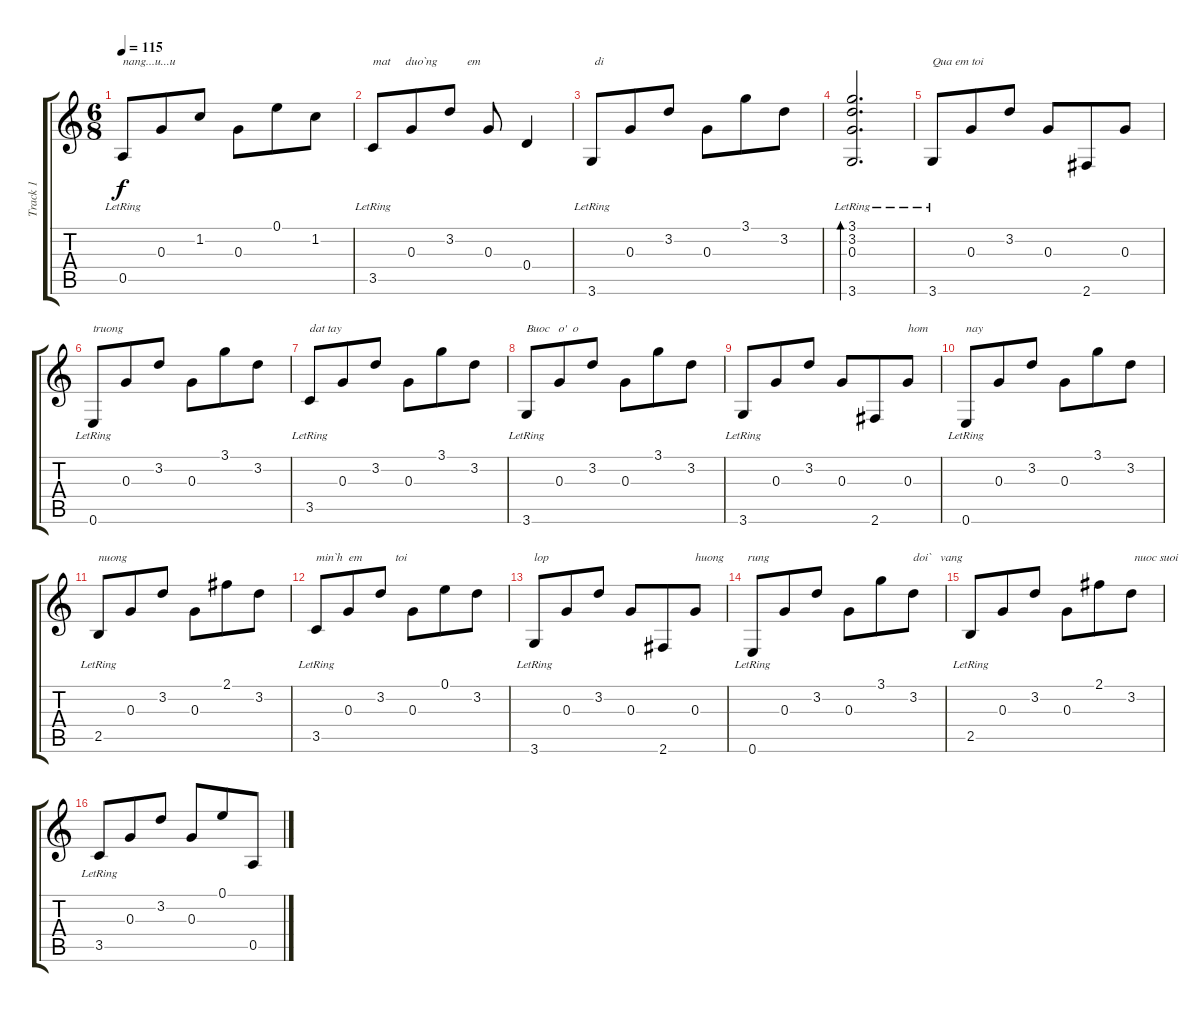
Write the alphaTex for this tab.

\track ("Track 1" "Track 1") {instrument acousticguitarsteel}
\staff {score tabs}
\tuning (E4 B3 G3 D3 A2 E2) {hide}
\ts (6 8)
\tempo 115
\clef g2
\ks c
0.5{lr}.8{txt "nang...u...u" dy f} 0.3.8 1.2.8 0.3.8 0.1.8 1.2.8 |
3.5{lr}.8{txt "mat     duo`ng          em"} 0.3.8 3.2.8 0.3.8 0.4.4 |
3.6{lr}.8{txt " di"} 0.3.8 3.2.8 0.3.8 3.1.8 3.2.8 |
(3.1 3.2 0.3 3.6{lr}).2{d bd 240} |
3.6{lr}.8{txt "Qua em toi  "} 0.3.8 3.2.8 0.3.8 2.6.8 0.3.8 |
0.6{lr}.8{txt "truong"} 0.3.8 3.2.8 0.3.8 3.1.8 3.2.8 |
3.5{lr}.8{txt "dat tay"} 0.3.8 3.2.8 0.3.8 3.1.8 3.2.8 |
3.6{lr}.8{txt "Buoc   o'  o"} 0.3.8 3.2.8 0.3.8 3.1.8 3.2.8 |
3.6{lr}.8 0.3.8 3.2.8 0.3.8 2.6.8 0.3.8{txt "hom"} |
0.6{lr}.8{txt "nay"} 0.3.8 3.2.8 0.3.8 3.1.8 3.2.8 |
2.5{lr}.8{txt "nuong"} 0.3.8 3.2.8 0.3.8 2.1.8 3.2.8 |
3.5{lr}.8{txt "min`h  em           toi"} 0.3.8 3.2.8 0.3.8 0.1.8 3.2.8 |
3.6{lr}.8{txt "lop"} 0.3.8 3.2.8 0.3.8 2.6.8 0.3.8{txt "huong        rung"} |
0.6{lr}.8 0.3.8 3.2.8 0.3.8 3.1.8 3.2.8{txt "doi`   vang"} |
2.5{lr}.8 0.3.8 3.2.8 0.3.8 2.1.8 3.2.8{txt " nuoc suoi"} |
3.5{lr}.8 0.3.8 3.2.8 0.3.8 0.1.8 0.5.8
